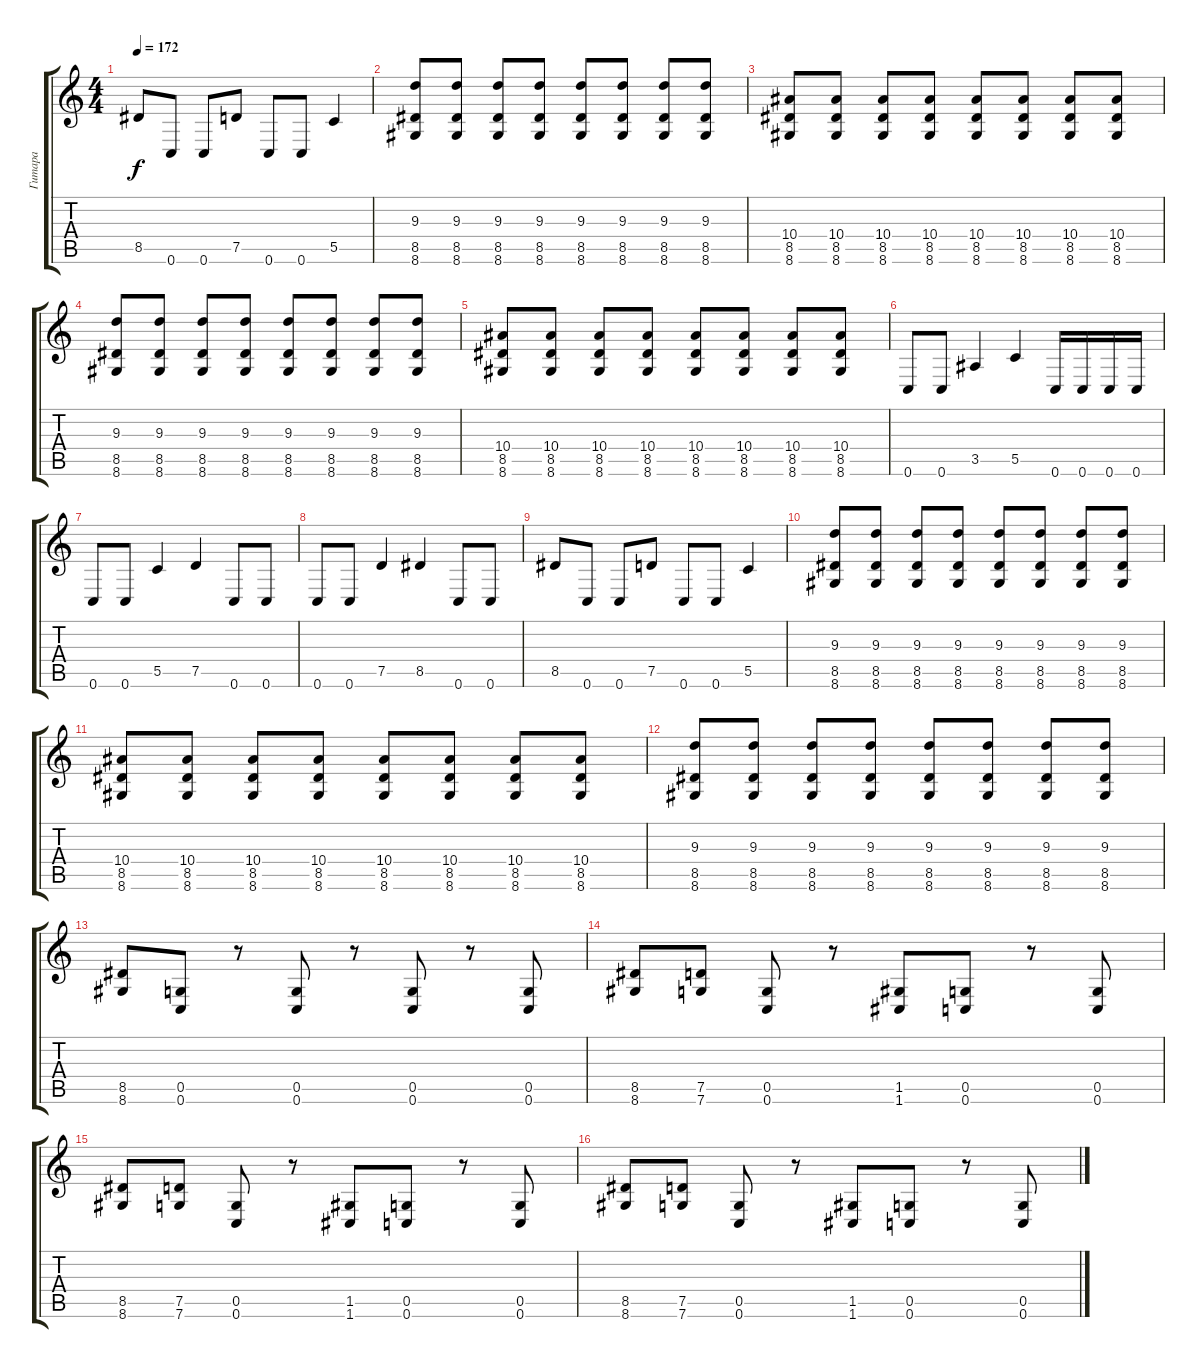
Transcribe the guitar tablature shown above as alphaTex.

\track ("Гитара" "Гитара") {instrument distortionguitar}
\staff {score tabs}
\tuning (D4 A3 F3 C3 G2 C2) {hide}
\ts (4 4)
\tempo 172
\clef g2
\ks c
8.5.8{dy f} 0.6.8 0.6.8 7.5.8 0.6.8 0.6.8 5.5.4 |
(9.3 8.5 8.6).8 (9.3 8.5 8.6).8 (9.3 8.5 8.6).8 (9.3 8.5 8.6).8 (9.3 8.5 8.6).8 (9.3 8.5 8.6).8 (9.3 8.5 8.6).8 (9.3 8.5 8.6).8 |
(10.4 8.5 8.6).8 (10.4 8.5 8.6).8 (10.4 8.5 8.6).8 (10.4 8.5 8.6).8 (10.4 8.5 8.6).8 (10.4 8.5 8.6).8 (10.4 8.5 8.6).8 (10.4 8.5 8.6).8 |
(9.3 8.5 8.6).8 (9.3 8.5 8.6).8 (9.3 8.5 8.6).8 (9.3 8.5 8.6).8 (9.3 8.5 8.6).8 (9.3 8.5 8.6).8 (9.3 8.5 8.6).8 (9.3 8.5 8.6).8 |
(10.4 8.5 8.6).8 (10.4 8.5 8.6).8 (10.4 8.5 8.6).8 (10.4 8.5 8.6).8 (10.4 8.5 8.6).8 (10.4 8.5 8.6).8 (10.4 8.5 8.6).8 (10.4 8.5 8.6).8 |
0.6.8 0.6.8 3.5.4 5.5.4 0.6.16 0.6.16 0.6.16 0.6.16 |
0.6.8 0.6.8 5.5.4 7.5.4 0.6.8 0.6.8 |
0.6.8 0.6.8 7.5.4 8.5.4 0.6.8 0.6.8 |
8.5.8 0.6.8 0.6.8 7.5.8 0.6.8 0.6.8 5.5.4 |
(9.3 8.5 8.6).8 (9.3 8.5 8.6).8 (9.3 8.5 8.6).8 (9.3 8.5 8.6).8 (9.3 8.5 8.6).8 (9.3 8.5 8.6).8 (9.3 8.5 8.6).8 (9.3 8.5 8.6).8 |
(10.4 8.5 8.6).8 (10.4 8.5 8.6).8 (10.4 8.5 8.6).8 (10.4 8.5 8.6).8 (10.4 8.5 8.6).8 (10.4 8.5 8.6).8 (10.4 8.5 8.6).8 (10.4 8.5 8.6).8 |
(9.3 8.5 8.6).8 (9.3 8.5 8.6).8 (9.3 8.5 8.6).8 (9.3 8.5 8.6).8 (9.3 8.5 8.6).8 (9.3 8.5 8.6).8 (9.3 8.5 8.6).8 (9.3 8.5 8.6).8 |
(8.5 8.6).8 (0.5 0.6).8 r.8 (0.5 0.6).8 r.8 (0.5 0.6).8 r.8 (0.5 0.6).8 |
(8.5 8.6).8 (7.5 7.6).8 (0.5 0.6).8 r.8 (1.5 1.6).8 (0.5 0.6).8 r.8 (0.5 0.6).8 |
(8.5 8.6).8 (7.5 7.6).8 (0.5 0.6).8 r.8 (1.5 1.6).8 (0.5 0.6).8 r.8 (0.5 0.6).8 |
(8.5 8.6).8 (7.5 7.6).8 (0.5 0.6).8 r.8 (1.5 1.6).8 (0.5 0.6).8 r.8 (0.5 0.6).8
